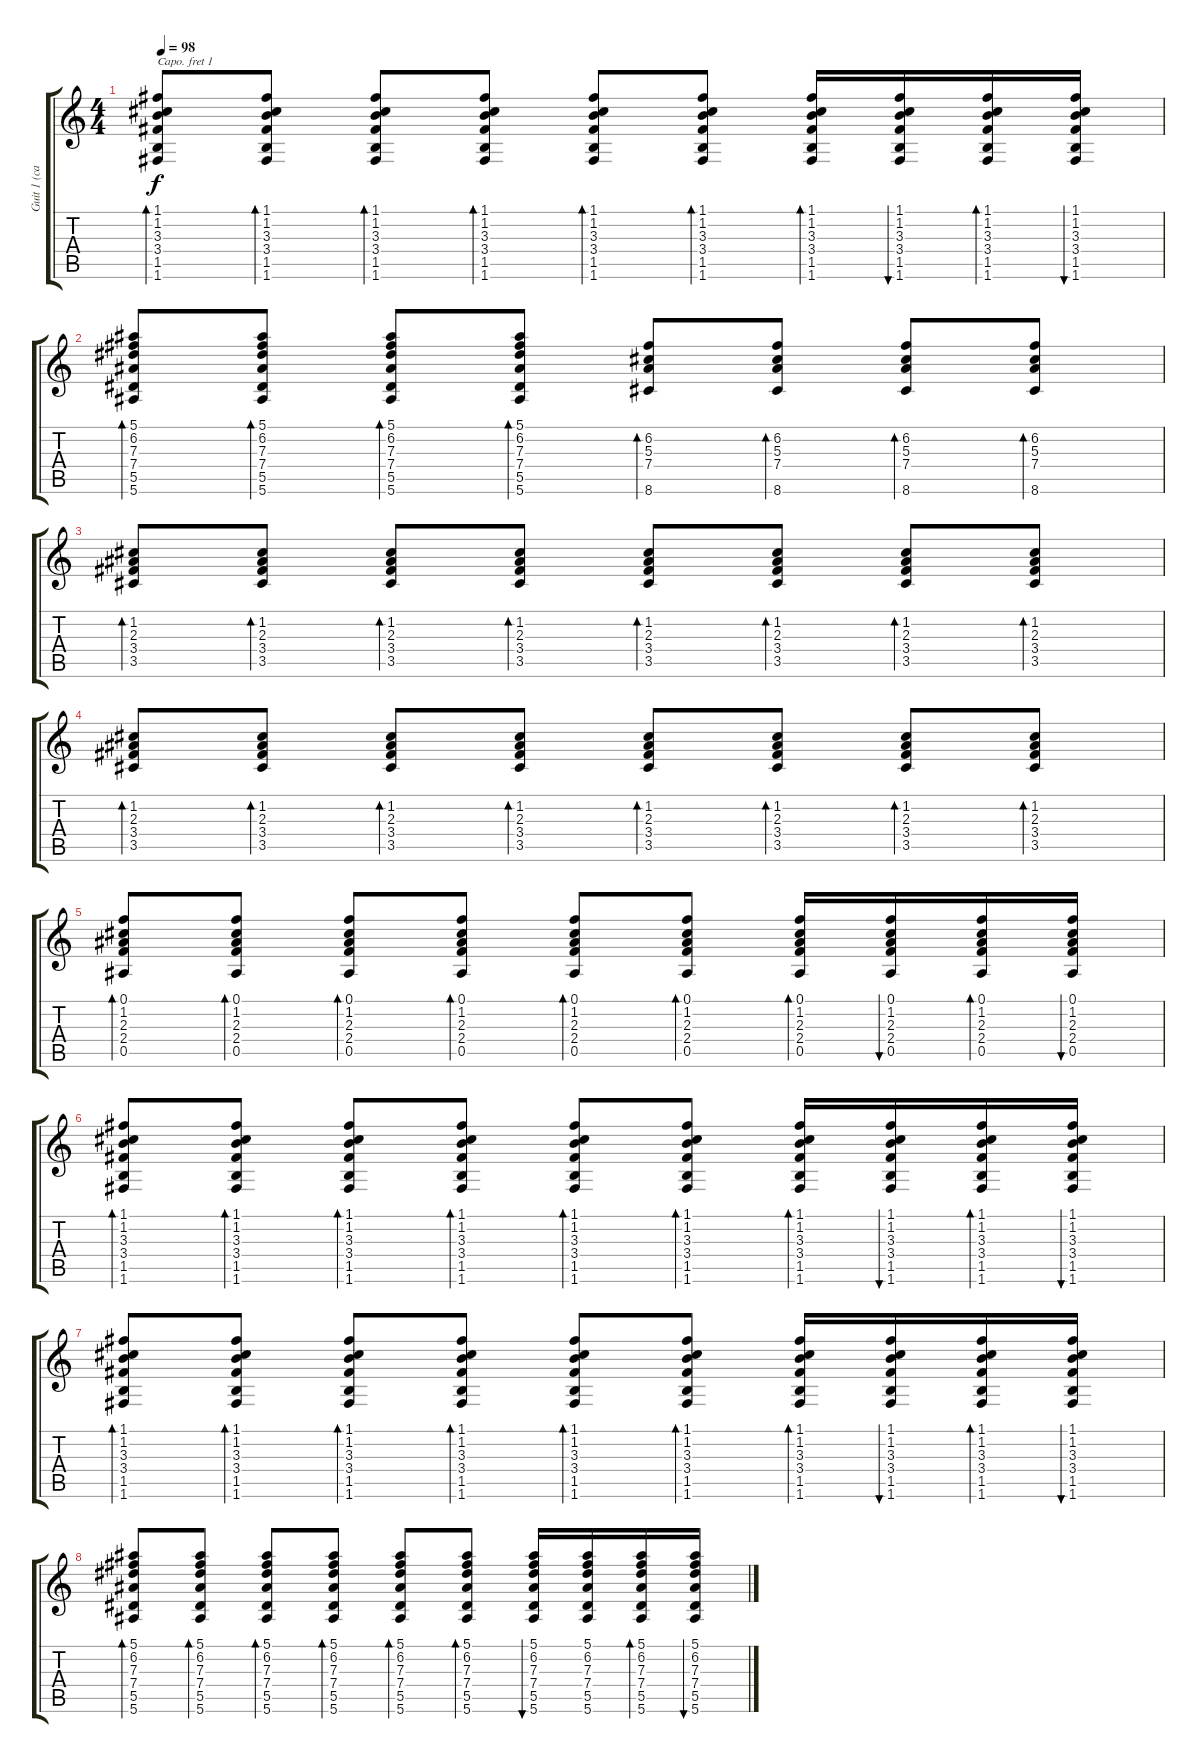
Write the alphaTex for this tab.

\track ("Guit 1 (capo 1st fret)" "Guit 1 (ca") {instrument electricguitarjazz}
\staff {score tabs}
\capo 1
\tuning (E4 B3 G3 D3 A2 E2) {hide}
\ts (4 4)
\tempo 98
\clef g2
\ks c
(1.1 1.2 3.3 3.4 1.5 1.6).8{bd 60 dy f} (1.1 1.2 3.3 3.4 1.5 1.6).8{bd 60} (1.1 1.2 3.3 3.4 1.5 1.6).8{bd 60} (1.1 1.2 3.3 3.4 1.5 1.6).8{bd 60} (1.1 1.2 3.3 3.4 1.5 1.6).8{bd 60} (1.1 1.2 3.3 3.4 1.5 1.6).8{bd 60} (1.1 1.2 3.3 3.4 1.5 1.6).16{bd 60} (1.1 1.2 3.3 3.4 1.5 1.6).16{bu 60} (1.1 1.2 3.3 3.4 1.5 1.6).16{bd 60} (1.1 1.2 3.3 3.4 1.5 1.6).16{bu 60} |
(5.1 6.2 7.3 7.4 5.5 5.6).8{bd 60} (5.1 6.2 7.3 7.4 5.5 5.6).8{bd 60} (5.1 6.2 7.3 7.4 5.5 5.6).8{bd 60} (5.1 6.2 7.3 7.4 5.5 5.6).8{bd 60} (6.2 5.3 7.4 8.6).8{bd 60} (6.2 5.3 7.4 8.6).8{bd 60} (6.2 5.3 7.4 8.6).8{bd 60} (6.2 5.3 7.4 8.6).8{bd 60} |
(1.2 2.3 3.4 3.5).8{bd 60} (1.2 2.3 3.4 3.5).8{bd 60} (1.2 2.3 3.4 3.5).8{bd 60} (1.2 2.3 3.4 3.5).8{bd 60} (1.2 2.3 3.4 3.5).8{bd 60} (1.2 2.3 3.4 3.5).8{bd 60} (1.2 2.3 3.4 3.5).8{bd 60} (1.2 2.3 3.4 3.5).8{bd 60} |
(1.2 2.3 3.4 3.5).8{bd 60} (1.2 2.3 3.4 3.5).8{bd 60} (1.2 2.3 3.4 3.5).8{bd 60} (1.2 2.3 3.4 3.5).8{bd 60} (1.2 2.3 3.4 3.5).8{bd 60} (1.2 2.3 3.4 3.5).8{bd 60} (1.2 2.3 3.4 3.5).8{bd 60} (1.2 2.3 3.4 3.5).8{bd 60} |
(0.1 1.2 2.3 2.4 0.5).8{bd 60} (0.1 1.2 2.3 2.4 0.5).8{bd 60} (0.1 1.2 2.3 2.4 0.5).8{bd 60} (0.1 1.2 2.3 2.4 0.5).8{bd 60} (0.1 1.2 2.3 2.4 0.5).8{bd 60} (0.1 1.2 2.3 2.4 0.5).8{bd 60} (0.1 1.2 2.3 2.4 0.5).16{bd 60} (0.1 1.2 2.3 2.4 0.5).16{bu 60} (0.1 1.2 2.3 2.4 0.5).16{bd 60} (0.1 1.2 2.3 2.4 0.5).16{bu 60} |
(1.1 1.2 3.3 3.4 1.5 1.6).8{bd 60} (1.1 1.2 3.3 3.4 1.5 1.6).8{bd 60} (1.1 1.2 3.3 3.4 1.5 1.6).8{bd 60} (1.1 1.2 3.3 3.4 1.5 1.6).8{bd 60} (1.1 1.2 3.3 3.4 1.5 1.6).8{bd 60} (1.1 1.2 3.3 3.4 1.5 1.6).8{bd 60} (1.1 1.2 3.3 3.4 1.5 1.6).16{bd 60} (1.1 1.2 3.3 3.4 1.5 1.6).16{bu 60} (1.1 1.2 3.3 3.4 1.5 1.6).16{bd 60} (1.1 1.2 3.3 3.4 1.5 1.6).16{bu 60} |
(1.1 1.2 3.3 3.4 1.5 1.6).8{bd 60} (1.1 1.2 3.3 3.4 1.5 1.6).8{bd 60} (1.1 1.2 3.3 3.4 1.5 1.6).8{bd 60} (1.1 1.2 3.3 3.4 1.5 1.6).8{bd 60} (1.1 1.2 3.3 3.4 1.5 1.6).8{bd 60} (1.1 1.2 3.3 3.4 1.5 1.6).8{bd 60} (1.1 1.2 3.3 3.4 1.5 1.6).16{bd 60} (1.1 1.2 3.3 3.4 1.5 1.6).16{bu 60} (1.1 1.2 3.3 3.4 1.5 1.6).16{bd 60} (1.1 1.2 3.3 3.4 1.5 1.6).16{bu 60} |
(5.1 6.2 7.3 7.4 5.5 5.6).8{bd 60} (5.1 6.2 7.3 7.4 5.5 5.6).8{bd 60} (5.1 6.2 7.3 7.4 5.5 5.6).8{bd 60} (5.1 6.2 7.3 7.4 5.5 5.6).8{bd 60} (5.1 6.2 7.3 7.4 5.5 5.6).8{bd 60} (5.1 6.2 7.3 7.4 5.5 5.6).8{bd 60} (5.1 6.2 7.3 7.4 5.5 5.6).16{bu 60} (5.1 6.2 7.3 7.4 5.5 5.6).16 (5.1 6.2 7.3 7.4 5.5 5.6).16{bd 60} (5.1 6.2 7.3 7.4 5.5 5.6).16{bu 60}
